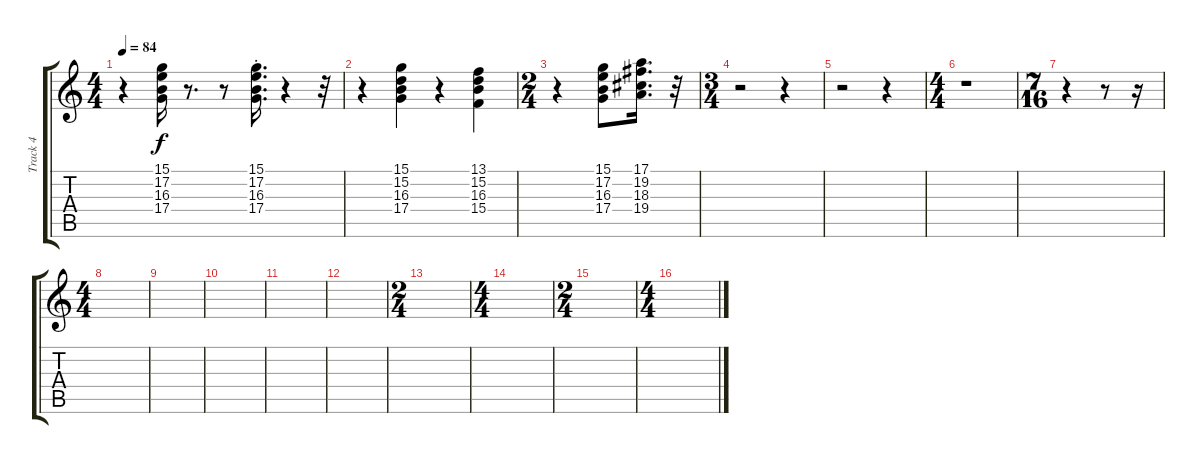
\track ("Track 4" "Track 4") {instrument percussiveorgan}
\staff {score tabs}
\tuning (E4 B3 G3 D3 A2 E2) {hide}
\ts (4 4)
\tempo 84
\clef g2
\ks c
r.4{dy f} (15.1 17.2 16.3 17.4).16 r.8{d} r.8 (15.1{st} 17.2{st} 16.3{st} 17.4{st}).16{d} r.4 r.32 |
r.4 (15.1 15.2 16.3 17.4).4 r.4 (13.1 15.2 16.3 15.4).4 |
\ts (2 4)
r.4 (15.1 17.2 16.3 17.4).8 (17.1 19.2 18.3 19.4).16{d} r.32 |
\ts (3 4)
r.2 r.4 |
r.2 r.4 |
\ts (4 4)
r.1 |
\ts (7 16)
r.4 r.8 r.16 |
\ts (4 4)
|
|
|
|
|
\ts (2 4)
|
\ts (4 4)
|
\ts (2 4)
|
\ts (4 4)
